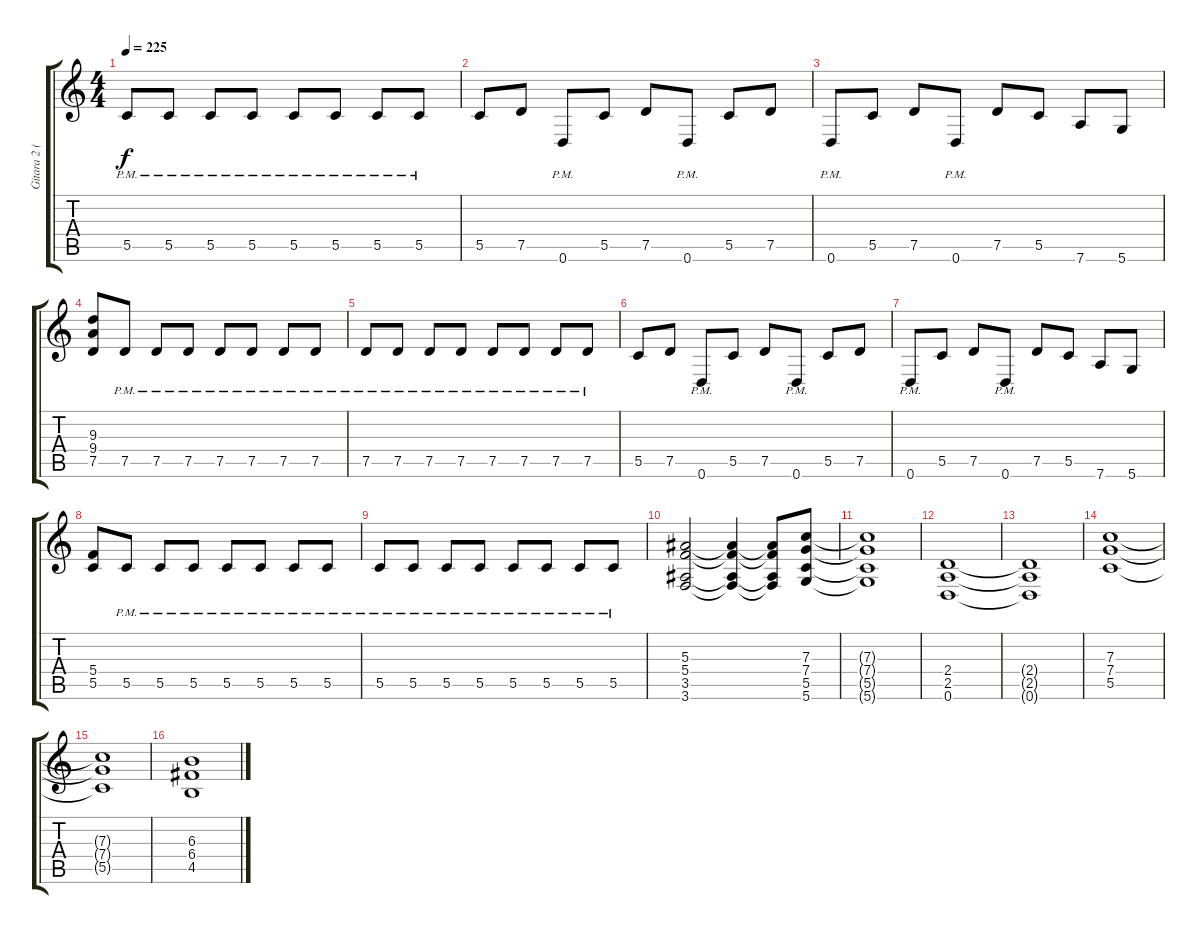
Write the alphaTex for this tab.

\track ("Gitara 2 (karpiu)" "Gitara 2 (") {instrument distortionguitar}
\staff {score tabs}
\tuning (D4 A3 F3 C3 G2 D2) {hide}
\ts (4 4)
\tempo 225
\clef g2
\ks c
5.5{pm}.8{dy f} 5.5{pm}.8 5.5{pm}.8 5.5{pm}.8 5.5{pm}.8 5.5{pm}.8 5.5{pm}.8 5.5{pm}.8 |
5.5.8 7.5.8 0.6{pm}.8 5.5.8 7.5.8 0.6{pm}.8 5.5.8 7.5.8 |
0.6{pm}.8 5.5.8 7.5.8 0.6{pm}.8 7.5.8 5.5.8 7.6.8 5.6.8 |
(9.3 9.4 7.5).8 7.5{pm}.8 7.5{pm}.8 7.5{pm}.8 7.5{pm}.8 7.5{pm}.8 7.5{pm}.8 7.5{pm}.8 |
7.5{pm}.8 7.5{pm}.8 7.5{pm}.8 7.5{pm}.8 7.5{pm}.8 7.5{pm}.8 7.5{pm}.8 7.5{pm}.8 |
5.5.8 7.5.8 0.6{pm}.8 5.5.8 7.5.8 0.6{pm}.8 5.5.8 7.5.8 |
0.6{pm}.8 5.5.8 7.5.8 0.6{pm}.8 7.5.8 5.5.8 7.6.8 5.6.8 |
(5.4 5.5).8 5.5{pm}.8 5.5{pm}.8 5.5{pm}.8 5.5{pm}.8 5.5{pm}.8 5.5{pm}.8 5.5{pm}.8 |
5.5{pm}.8 5.5{pm}.8 5.5{pm}.8 5.5{pm}.8 5.5{pm}.8 5.5{pm}.8 5.5{pm}.8 5.5{pm}.8 |
(5.3 5.4 3.5 3.6).2 (5.3{t} 5.4{t} 3.5{t} 3.6{t}).4 (5.3{t} 5.4{t} 3.5{t} 3.6{t}).8 (7.3 7.4 5.5 5.6).8 |
(7.3{t} 7.4{t} 5.5{t} 5.6{t}).1 |
(2.4 2.5 0.6).1 |
(2.4{t} 2.5{t} 0.6{t}).1 |
(7.3 7.4 5.5).1 |
(7.3{t} 7.4{t} 5.5{t}).1 |
(6.3 6.4 4.5).1
